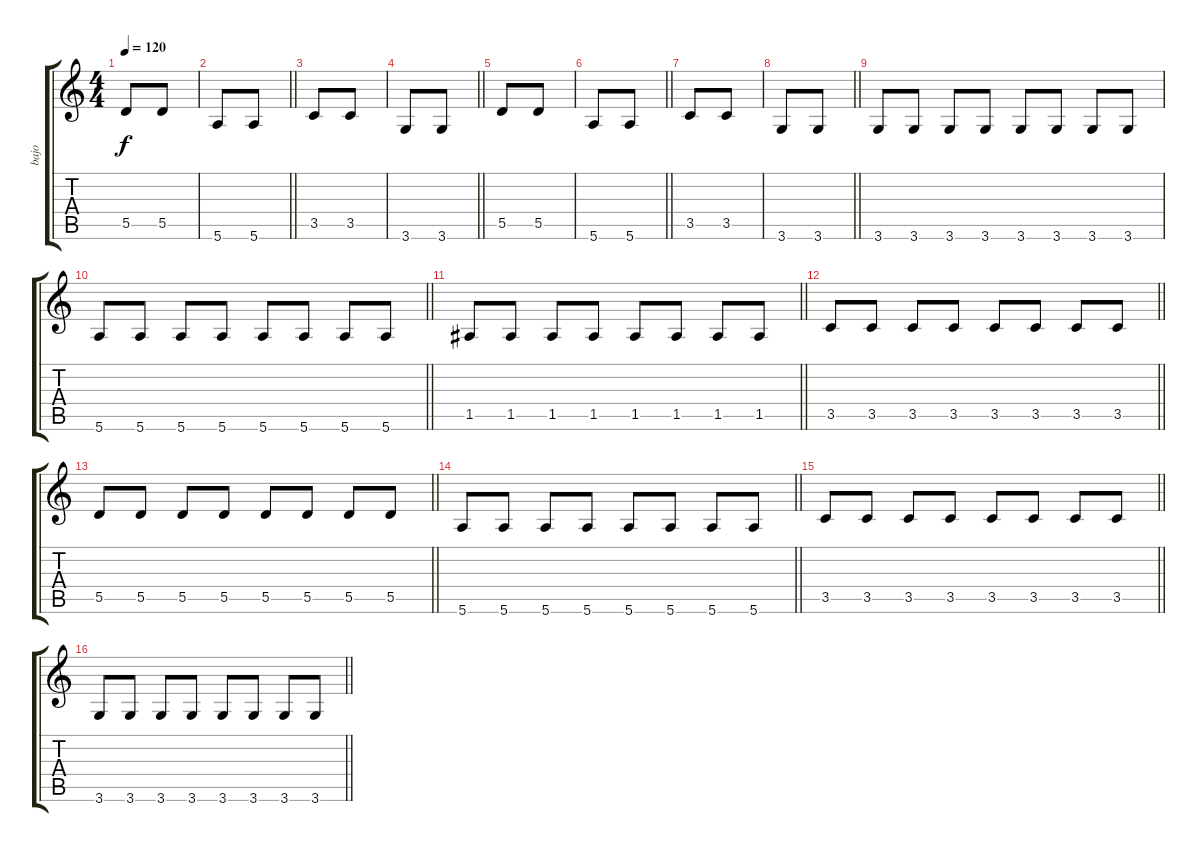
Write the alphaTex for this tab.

\track ("bajo" "bajo") {instrument slapbass1}
\staff {score tabs}
\tuning (E4 B3 G3 D3 A2 E2) {hide}
\ts (4 4)
\tempo 120
\clef g2
\ks c
5.5.8{dy f} 5.5.8 |
\barLineRight lightlight
5.6.8 5.6.8 |
3.5.8 3.5.8 |
\barLineRight lightlight
3.6.8 3.6.8 |
5.5.8 5.5.8 |
\barLineRight lightlight
5.6.8 5.6.8 |
3.5.8 3.5.8 |
\barLineRight lightlight
3.6.8 3.6.8 |
3.6.8 3.6.8 3.6.8 3.6.8 3.6.8 3.6.8 3.6.8 3.6.8 |
\barLineRight lightlight
5.6.8 5.6.8 5.6.8 5.6.8 5.6.8 5.6.8 5.6.8 5.6.8 |
\barLineRight lightlight
1.5.8 1.5.8 1.5.8 1.5.8 1.5.8 1.5.8 1.5.8 1.5.8 |
\barLineRight lightlight
3.5.8 3.5.8 3.5.8 3.5.8 3.5.8 3.5.8 3.5.8 3.5.8 |
\barLineRight lightlight
5.5.8 5.5.8 5.5.8 5.5.8 5.5.8 5.5.8 5.5.8 5.5.8 |
\barLineRight lightlight
5.6.8 5.6.8 5.6.8 5.6.8 5.6.8 5.6.8 5.6.8 5.6.8 |
\barLineRight lightlight
3.5.8 3.5.8 3.5.8 3.5.8 3.5.8 3.5.8 3.5.8 3.5.8 |
\barLineRight lightlight
3.6.8 3.6.8 3.6.8 3.6.8 3.6.8 3.6.8 3.6.8 3.6.8
